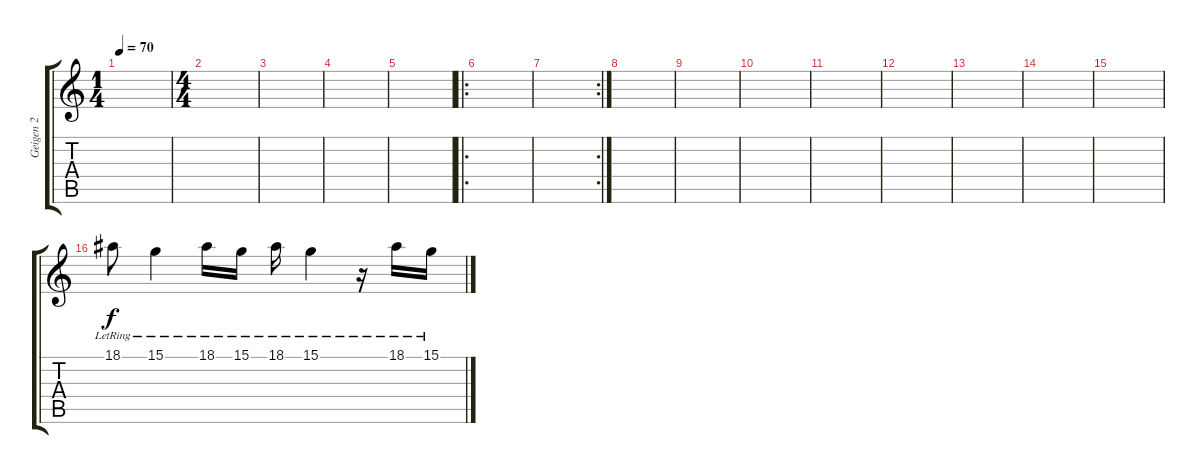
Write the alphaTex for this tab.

\track ("Geigen 2" "Geigen 2") {instrument stringensemble1}
\staff {score tabs}
\tuning (E4 B3 G3 D3 A2 E2) {hide}
\ts (1 4)
\tempo 70
\clef g2
\ks c
|
\ts (4 4)
|
|
|
|
\ro
|
\rc 2
|
|
|
|
|
|
|
|
|
18.1{lr}.8 15.1{lr}.4 18.1{lr}.16 15.1{lr}.16 18.1{lr}.16 15.1{lr}.4 r.16 18.1{lr}.16 15.1{lr}.16
